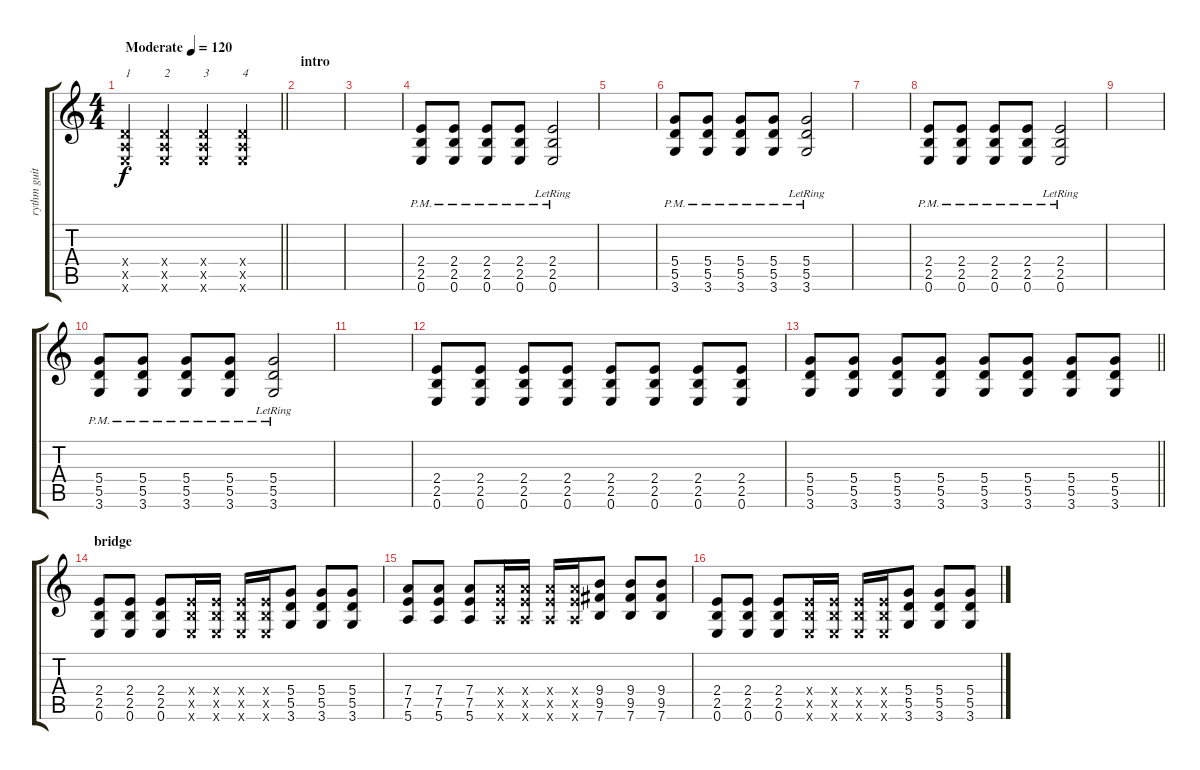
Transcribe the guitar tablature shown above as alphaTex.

\track ("rythm guitar" "rythm guit") {instrument distortionguitar}
\staff {score tabs}
\tuning (E4 B3 G3 D3 A2 E2) {hide}
\ts (4 4)
\tempo (120 "Moderate")
\clef g2
\barLineRight lightlight
\ks c
(0.4{x} 0.5{x} 0.6{x}).4{txt "1" dy f instrument distortionguitar} (0.4{x} 0.5{x} 0.6{x}).4{txt "2"} (0.4{x} 0.5{x} 0.6{x}).4{txt "3"} (0.4{x} 0.5{x} 0.6{x}).4{txt "4"} |
\section ("" "intro")
|
|
(2.4{pm} 2.5{pm} 0.6{pm}).8 (2.4{pm} 2.5{pm} 0.6{pm}).8 (2.4{pm} 2.5{pm} 0.6{pm}).8 (2.4{pm} 2.5{pm} 0.6{pm}).8 (2.4{pm lr} 2.5{pm lr} 0.6{pm lr}).2 |
|
(5.4{pm} 5.5{pm} 3.6{pm}).8 (5.4{pm} 5.5{pm} 3.6{pm}).8 (5.4{pm} 5.5{pm} 3.6{pm}).8 (5.4{pm} 5.5{pm} 3.6{pm}).8 (5.4{pm lr} 5.5{pm lr} 3.6{pm lr}).2 |
|
(2.4{pm} 2.5{pm} 0.6{pm}).8 (2.4{pm} 2.5{pm} 0.6{pm}).8 (2.4{pm} 2.5{pm} 0.6{pm}).8 (2.4{pm} 2.5{pm} 0.6{pm}).8 (2.4{pm lr} 2.5{pm lr} 0.6{pm lr}).2 |
|
(5.4{pm} 5.5{pm} 3.6{pm}).8 (5.4{pm} 5.5{pm} 3.6{pm}).8 (5.4{pm} 5.5{pm} 3.6{pm}).8 (5.4{pm} 5.5{pm} 3.6{pm}).8 (5.4{pm lr} 5.5{pm lr} 3.6{pm lr}).2 |
|
(2.4 2.5 0.6).8 (2.4 2.5 0.6).8 (2.4 2.5 0.6).8 (2.4 2.5 0.6).8 (2.4 2.5 0.6).8 (2.4 2.5 0.6).8 (2.4 2.5 0.6).8 (2.4 2.5 0.6).8 |
\barLineRight lightlight
(5.4 5.5 3.6).8 (5.4 5.5 3.6).8 (5.4 5.5 3.6).8 (5.4 5.5 3.6).8 (5.4 5.5 3.6).8 (5.4 5.5 3.6).8 (5.4 5.5 3.6).8 (5.4 5.5 3.6).8 |
\section ("" "bridge")
(2.4 2.5 0.6).8 (2.4 2.5 0.6).8 (2.4 2.5 0.6).8 (2.4{x} 2.5{x} 0.6{x}).16 (2.4{x} 2.5{x} 0.6{x}).16 (2.4{x} 2.5{x} 0.6{x}).16 (2.4{x} 2.5{x} 0.6{x}).16 (5.4 5.5 3.6).8 (5.4 5.5 3.6).8 (5.4 5.5 3.6).8 |
(7.4 7.5 5.6).8 (7.4 7.5 5.6).8 (7.4 7.5 5.6).8 (7.4{x} 7.5{x} 5.6{x}).16 (7.4{x} 7.5{x} 5.6{x}).16 (7.4{x} 7.5{x} 5.6{x}).16 (7.4{x} 7.5{x} 5.6{x}).16 (9.4 9.5 7.6).8 (9.4 9.5 7.6).8 (9.4 9.5 7.6).8 |
(2.4 2.5 0.6).8 (2.4 2.5 0.6).8 (2.4 2.5 0.6).8 (2.4{x} 2.5{x} 0.6{x}).16 (2.4{x} 2.5{x} 0.6{x}).16 (2.4{x} 2.5{x} 0.6{x}).16 (2.4{x} 2.5{x} 0.6{x}).16 (5.4 5.5 3.6).8 (5.4 5.5 3.6).8 (5.4 5.5 3.6).8
